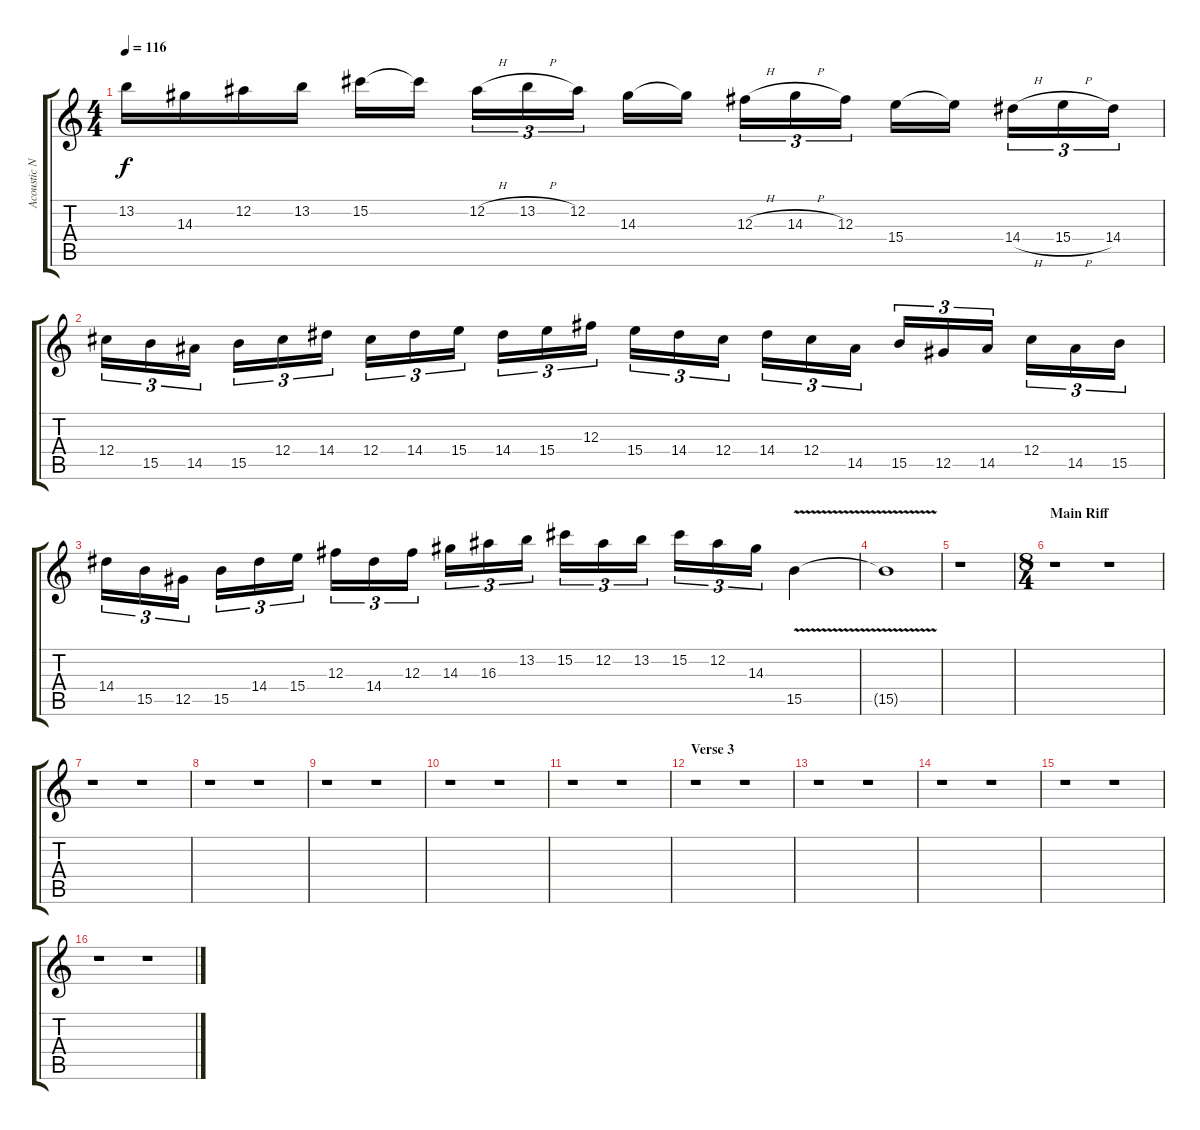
\track ("Acoustic Nylon/Guitar Solo" "Acoustic N") {instrument overdrivenguitar}
\staff {score tabs}
\tuning (Eb4 Bb3 Gb3 Db3 Ab2 Eb2) {hide}
\ts (4 4)
\tempo 116
\clef g2
\ks c
13.2.16{dy f} 14.3.16 12.2.16 13.2.16 15.2.16 15.2{t}.16 12.2{h}.16{tu (3 2)} 13.2{h}.16{tu (3 2)} 12.2.16{tu (3 2)} 14.3.16 14.3{t}.16 12.3{h}.16{tu (3 2)} 14.3{h}.16{tu (3 2)} 12.3.16{tu (3 2)} 15.4.16 15.4{t}.16 14.4{h}.16{tu (3 2)} 15.4{h}.16{tu (3 2)} 14.4.16{tu (3 2)} |
12.4.16{tu (3 2)} 15.5.16{tu (3 2)} 14.5.16{tu (3 2)} 15.5.16{tu (3 2)} 12.4.16{tu (3 2)} 14.4.16{tu (3 2)} 12.4.16{tu (3 2)} 14.4.16{tu (3 2)} 15.4.16{tu (3 2)} 14.4.16{tu (3 2)} 15.4.16{tu (3 2)} 12.3.16{tu (3 2)} 15.4.16{tu (3 2)} 14.4.16{tu (3 2)} 12.4.16{tu (3 2)} 14.4.16{tu (3 2)} 12.4.16{tu (3 2)} 14.5.16{tu (3 2)} 15.5.16{tu (3 2)} 12.5.16{tu (3 2)} 14.5.16{tu (3 2)} 12.4.16{tu (3 2)} 14.5.16{tu (3 2)} 15.5.16{tu (3 2)} |
14.4.16{tu (3 2)} 15.5.16{tu (3 2)} 12.5.16{tu (3 2)} 15.5.16{tu (3 2)} 14.4.16{tu (3 2)} 15.4.16{tu (3 2)} 12.3.16{tu (3 2)} 14.4.16{tu (3 2)} 12.3.16{tu (3 2)} 14.3.16{tu (3 2)} 16.3.16{tu (3 2)} 13.2.16{tu (3 2)} 15.2.16{tu (3 2)} 12.2.16{tu (3 2)} 13.2.16{tu (3 2)} 15.2.16{tu (3 2)} 12.2.16{tu (3 2)} 14.3.16{tu (3 2)} 15.5{v}.4 |
15.5{t}.1 |
r.1 |
\ts (8 4)
\section ("" "Main Riff")
r.1 r.1 |
r.1 r.1 |
r.1 r.1 |
r.1 r.1 |
r.1 r.1 |
r.1 r.1 |
\section ("" "Verse 3")
r.1 r.1 |
r.1 r.1 |
r.1 r.1 |
r.1 r.1 |
r.1 r.1
